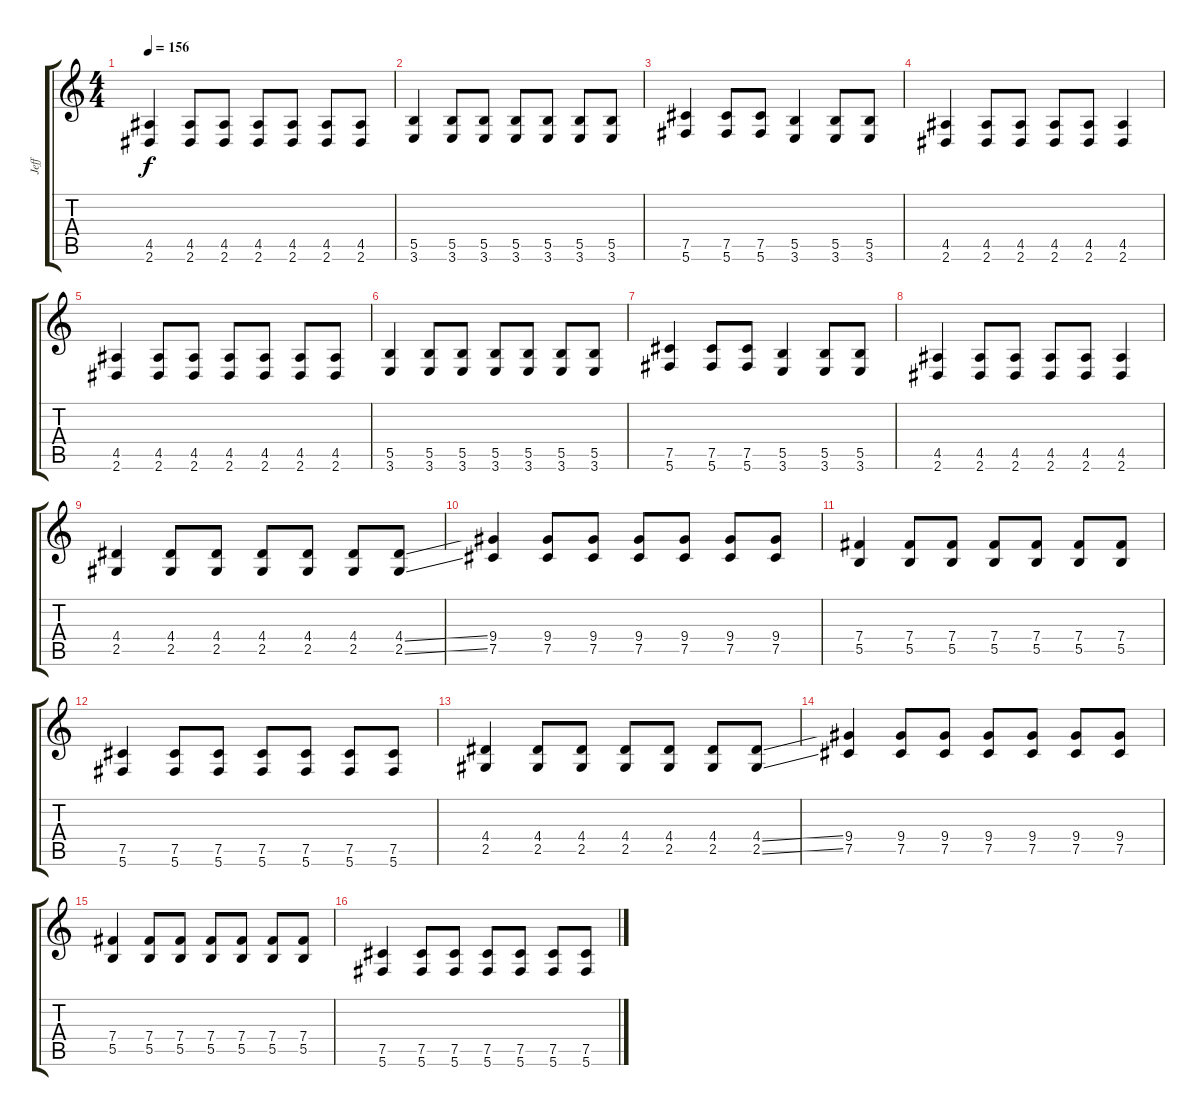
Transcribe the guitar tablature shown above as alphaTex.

\track ("Jeff" "Jeff") {instrument distortionguitar}
\staff {score tabs}
\tuning (Db4 Ab3 E3 B2 Gb2 Db2) {hide}
\ts (4 4)
\tempo 156
\clef g2
\ks c
(4.5 2.6).4{dy f} (4.5 2.6).8 (4.5 2.6).8 (4.5 2.6).8 (4.5 2.6).8 (4.5 2.6).8 (4.5 2.6).8 |
(5.5 3.6).4 (5.5 3.6).8 (5.5 3.6).8 (5.5 3.6).8 (5.5 3.6).8 (5.5 3.6).8 (5.5 3.6).8 |
(7.5 5.6).4 (7.5 5.6).8 (7.5 5.6).8 (5.5 3.6).4 (5.5 3.6).8 (5.5 3.6).8 |
(4.5 2.6).4 (4.5 2.6).8 (4.5 2.6).8 (4.5 2.6).8 (4.5 2.6).8 (4.5 2.6).4 |
(4.5 2.6).4 (4.5 2.6).8 (4.5 2.6).8 (4.5 2.6).8 (4.5 2.6).8 (4.5 2.6).8 (4.5 2.6).8 |
(5.5 3.6).4 (5.5 3.6).8 (5.5 3.6).8 (5.5 3.6).8 (5.5 3.6).8 (5.5 3.6).8 (5.5 3.6).8 |
(7.5 5.6).4 (7.5 5.6).8 (7.5 5.6).8 (5.5 3.6).4 (5.5 3.6).8 (5.5 3.6).8 |
(4.5 2.6).4 (4.5 2.6).8 (4.5 2.6).8 (4.5 2.6).8 (4.5 2.6).8 (4.5 2.6).4 |
(4.4 2.5).4 (4.4 2.5).8 (4.4 2.5).8 (4.4 2.5).8 (4.4 2.5).8 (4.4 2.5).8 (4.4{ss} 2.5{ss}).8 |
(9.4 7.5).4 (9.4 7.5).8 (9.4 7.5).8 (9.4 7.5).8 (9.4 7.5).8 (9.4 7.5).8 (9.4 7.5).8 |
(7.4 5.5).4 (7.4 5.5).8 (7.4 5.5).8 (7.4 5.5).8 (7.4 5.5).8 (7.4 5.5).8 (7.4 5.5).8 |
(7.5 5.6).4 (7.5 5.6).8 (7.5 5.6).8 (7.5 5.6).8 (7.5 5.6).8 (7.5 5.6).8 (7.5 5.6).8 |
(4.4 2.5).4 (4.4 2.5).8 (4.4 2.5).8 (4.4 2.5).8 (4.4 2.5).8 (4.4 2.5).8 (4.4{ss} 2.5{ss}).8 |
(9.4 7.5).4 (9.4 7.5).8 (9.4 7.5).8 (9.4 7.5).8 (9.4 7.5).8 (9.4 7.5).8 (9.4 7.5).8 |
(7.4 5.5).4 (7.4 5.5).8 (7.4 5.5).8 (7.4 5.5).8 (7.4 5.5).8 (7.4 5.5).8 (7.4 5.5).8 |
(7.5 5.6).4 (7.5 5.6).8 (7.5 5.6).8 (7.5 5.6).8 (7.5 5.6).8 (7.5 5.6).8 (7.5 5.6).8
